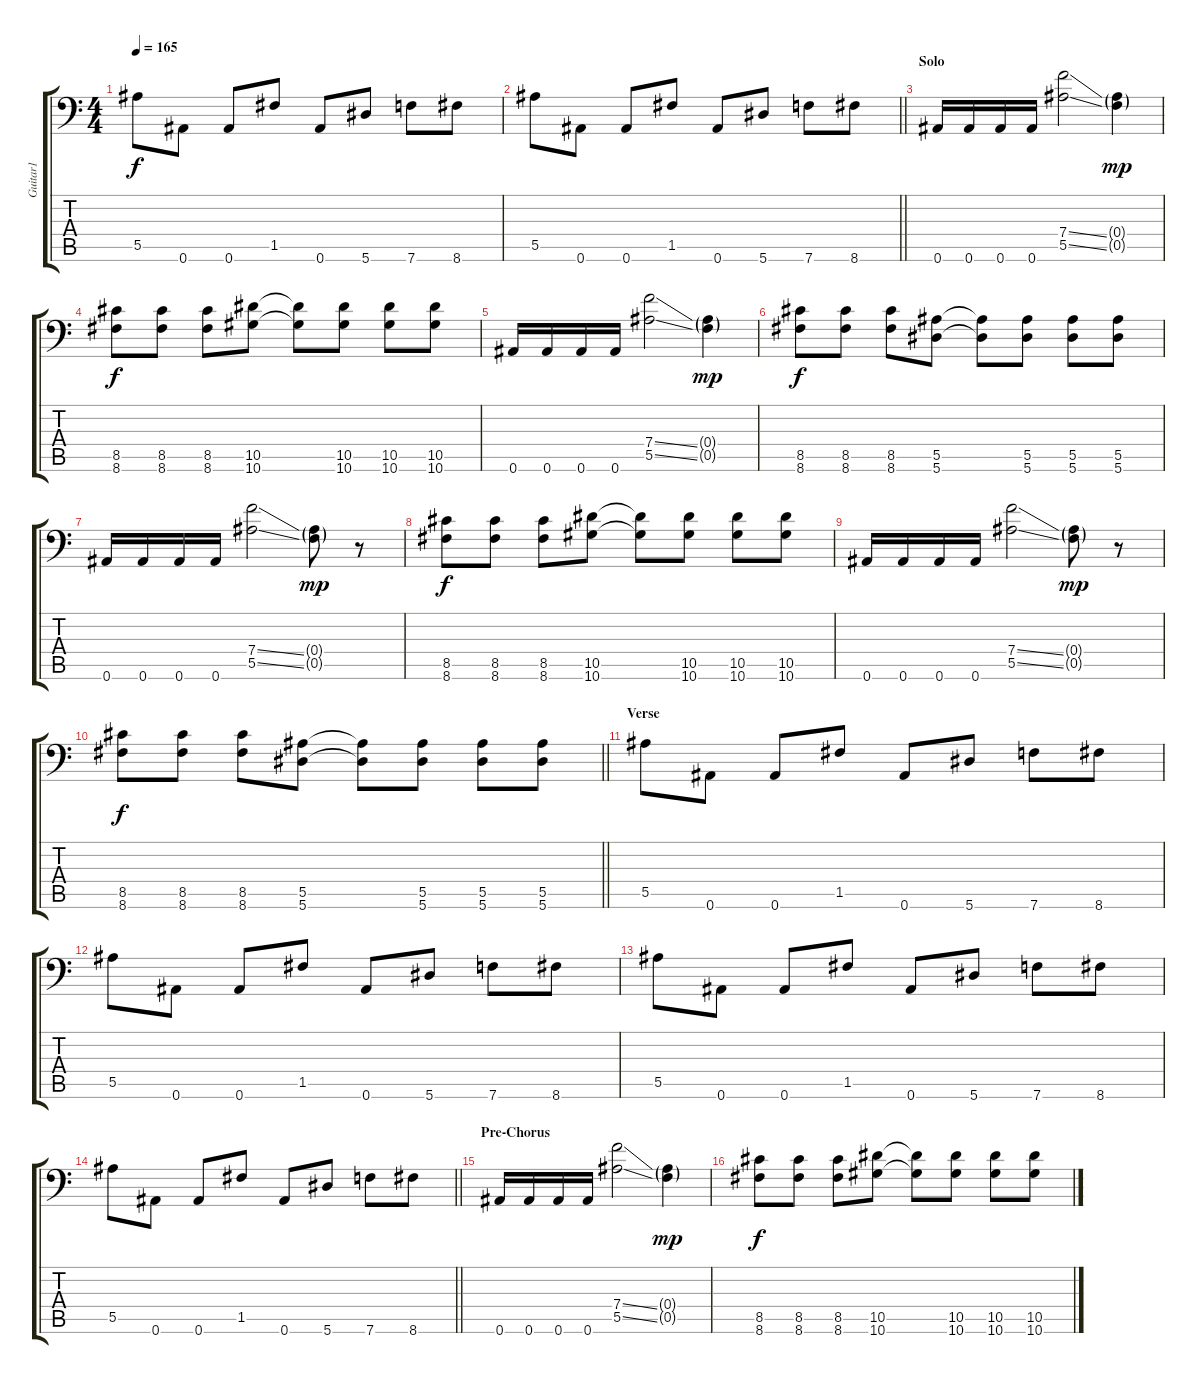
\track ("Guitar1" "Guitar1") {instrument distortionguitar}
\staff {score tabs}
\tuning (C4 G3 Eb3 Bb2 F2 Bb1) {hide}
\ts (4 4)
\tempo 165
\clef f4
\ks c
5.5.8{dy f} 0.6.8 0.6.8 1.5.8 0.6.8 5.6.8 7.6.8 8.6.8 |
\barLineRight lightlight
5.5.8 0.6.8 0.6.8 1.5.8 0.6.8 5.6.8 7.6.8 8.6.8 |
\section ("" "Solo")
0.6.16 0.6.16 0.6.16 0.6.16 (7.4{ss} 5.5{ss}).2 (0.4{g} 0.5{g}).4{dy mp} |
(8.5 8.6).8{dy f} (8.5 8.6).8 (8.5 8.6).8 (10.5 10.6).8 (10.5{t} 10.6{t}).8 (10.5 10.6).8 (10.5 10.6).8 (10.5 10.6).8 |
0.6.16 0.6.16 0.6.16 0.6.16 (7.4{ss} 5.5{ss}).2 (0.4{g} 0.5{g}).4{dy mp} |
(8.5 8.6).8{dy f} (8.5 8.6).8 (8.5 8.6).8 (5.5 5.6).8 (5.5{t} 5.6{t}).8 (5.5 5.6).8 (5.5 5.6).8 (5.5 5.6).8 |
0.6.16 0.6.16 0.6.16 0.6.16 (7.4{ss} 5.5{ss}).2 (0.4{g} 0.5{g}).8{dy mp} r.8 |
(8.5 8.6).8{dy f} (8.5 8.6).8 (8.5 8.6).8 (10.5 10.6).8 (10.5{t} 10.6{t}).8 (10.5 10.6).8 (10.5 10.6).8 (10.5 10.6).8 |
0.6.16 0.6.16 0.6.16 0.6.16 (7.4{ss} 5.5{ss}).2 (0.4{g} 0.5{g}).8{dy mp} r.8 |
\barLineRight lightlight
(8.5 8.6).8{dy f} (8.5 8.6).8 (8.5 8.6).8 (5.5 5.6).8 (5.5{t} 5.6{t}).8 (5.5 5.6).8 (5.5 5.6).8 (5.5 5.6).8 |
\section ("" "Verse")
5.5.8 0.6.8 0.6.8 1.5.8 0.6.8 5.6.8 7.6.8 8.6.8 |
5.5.8 0.6.8 0.6.8 1.5.8 0.6.8 5.6.8 7.6.8 8.6.8 |
5.5.8 0.6.8 0.6.8 1.5.8 0.6.8 5.6.8 7.6.8 8.6.8 |
\barLineRight lightlight
5.5.8 0.6.8 0.6.8 1.5.8 0.6.8 5.6.8 7.6.8 8.6.8 |
\section ("" "Pre-Chorus")
0.6.16 0.6.16 0.6.16 0.6.16 (7.4{ss} 5.5{ss}).2 (0.4{g} 0.5{g}).4{dy mp} |
(8.5 8.6).8{dy f} (8.5 8.6).8 (8.5 8.6).8 (10.5 10.6).8 (10.5{t} 10.6{t}).8 (10.5 10.6).8 (10.5 10.6).8 (10.5 10.6).8
